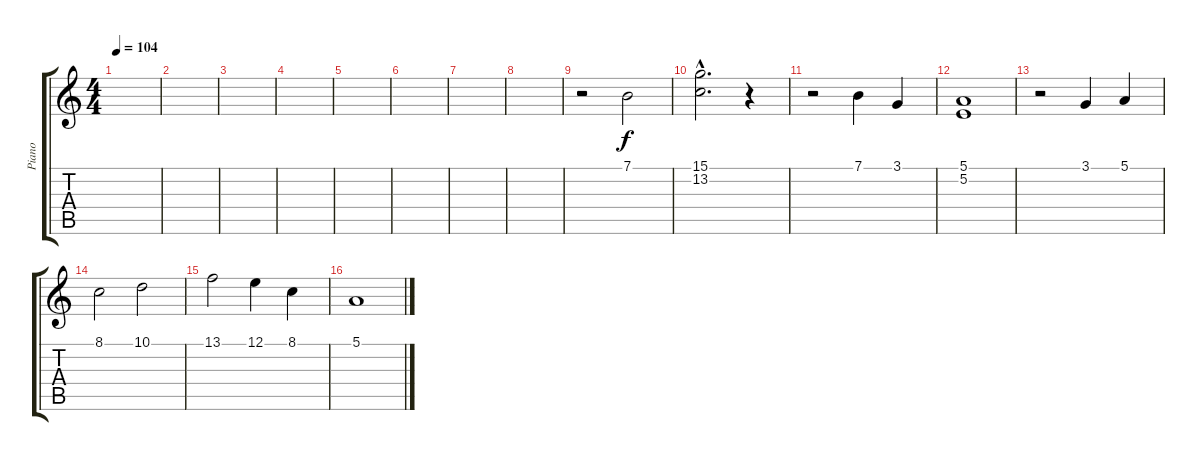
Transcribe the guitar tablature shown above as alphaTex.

\track ("Piano" "Piano") {instrument acousticgrandpiano}
\staff {score tabs}
\tuning (E4 B3 G3 D3 A2 E2) {hide}
\ts (4 4)
\tempo 104
\clef g2
\ks c
|
|
|
|
|
|
|
|
r.2 7.1.2 |
(15.1{hac} 13.2{hac}).2{d} r.4 |
r.2 7.1.4 3.1.4 |
(5.1 5.2).1 |
r.2 3.1.4 5.1.4 |
8.1.2 10.1.2 |
13.1.2 12.1.4 8.1.4 |
5.1.1
